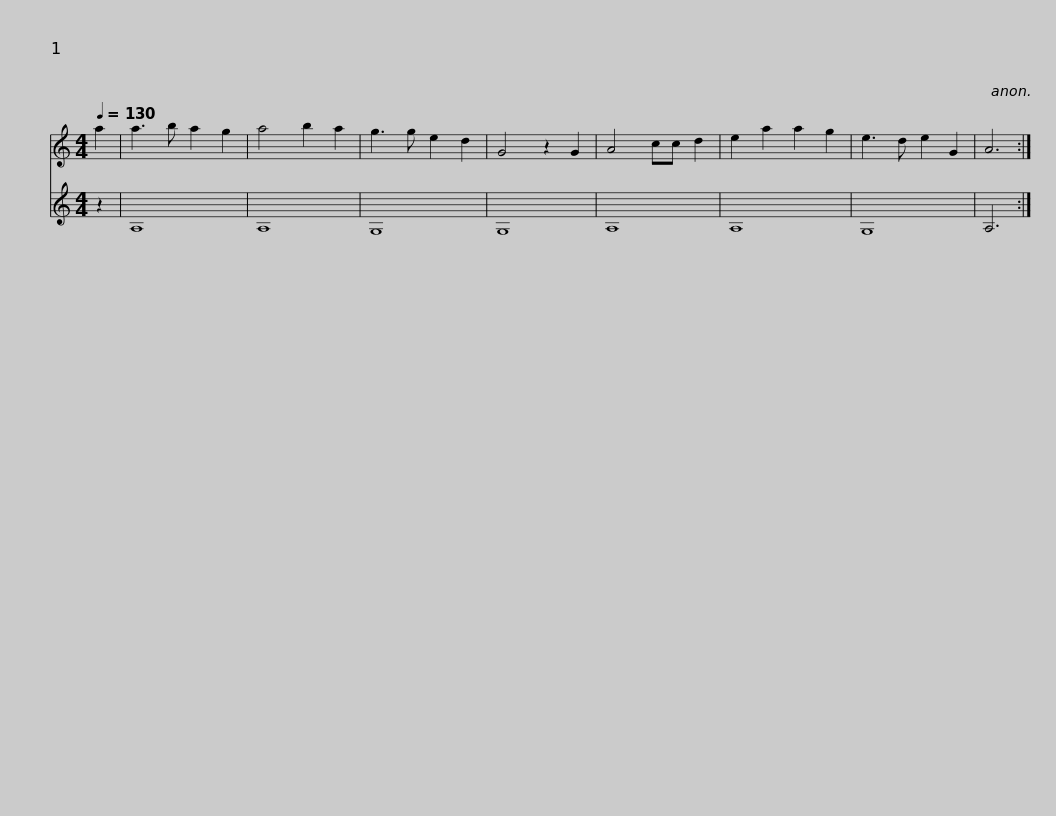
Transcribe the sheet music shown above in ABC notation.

X:1
%%score 1 2
L:1/8
Q:1/4=130
M:4/4
I:linebreak $
K:C
V:1 treble
V:2 treble
V:1
 a2 | a3 b a2 g2 | a4 b2 a2 | g3 g e2 d2 | G4 z2 G2 | %5
 A4 cc d2 | e2 a2 a2 g2 | e3 d e2 G2 | A6 :| %9
V:2
 z2 | A,8 | A,8 | G,8 | G,8 | %5
 A,8 | A,8 | G,8 | A,6 :| %9
